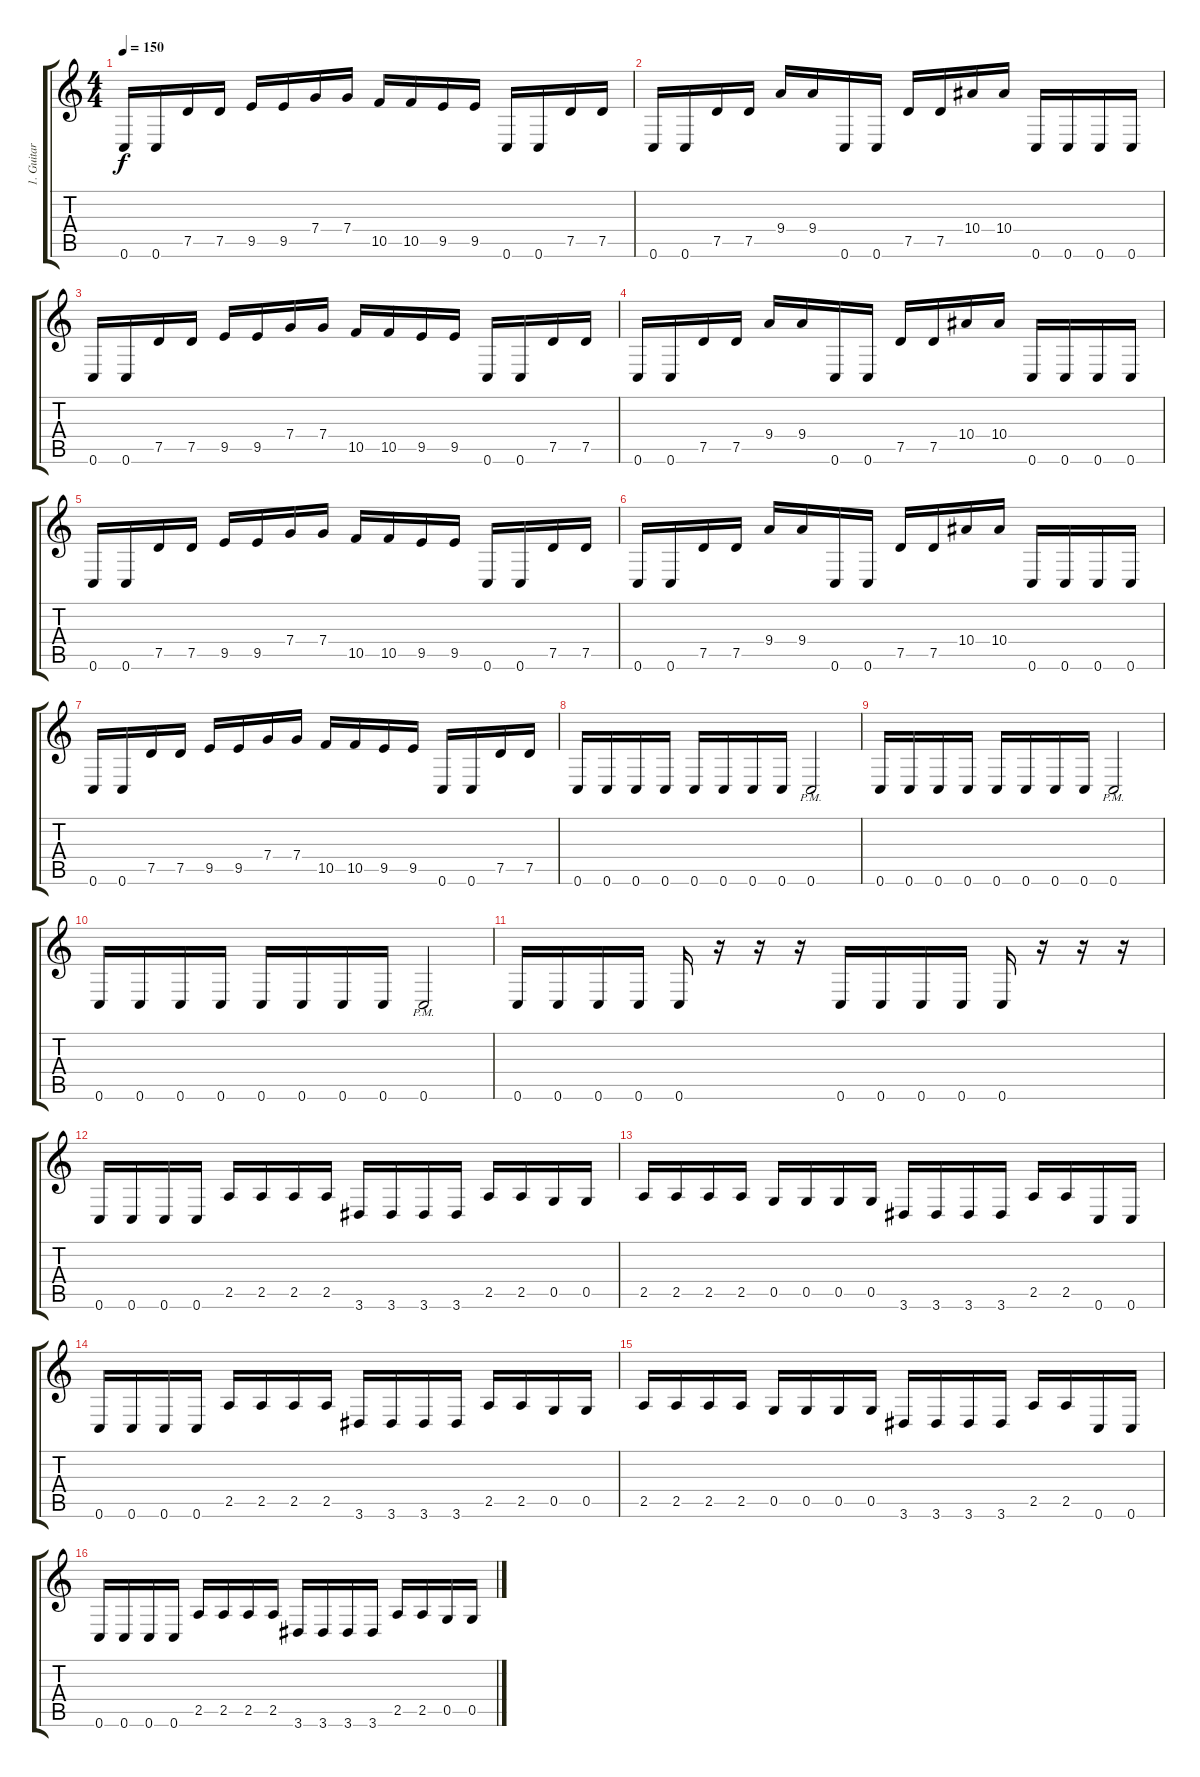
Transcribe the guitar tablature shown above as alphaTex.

\track ("1. Guitar" "1. Guitar") {instrument distortionguitar}
\staff {score tabs}
\tuning (D4 A3 F3 C3 G2 C2) {hide}
\ts (4 4)
\tempo 150
\clef g2
\ks c
0.6.16{dy f} 0.6.16 7.5.16 7.5.16 9.5.16 9.5.16 7.4.16 7.4.16 10.5.16 10.5.16 9.5.16 9.5.16 0.6.16 0.6.16 7.5.16 7.5.16 |
0.6.16 0.6.16 7.5.16 7.5.16 9.4.16 9.4.16 0.6.16 0.6.16 7.5.16 7.5.16 10.4.16 10.4.16 0.6.16 0.6.16 0.6.16 0.6.16 |
0.6.16 0.6.16 7.5.16 7.5.16 9.5.16 9.5.16 7.4.16 7.4.16 10.5.16 10.5.16 9.5.16 9.5.16 0.6.16 0.6.16 7.5.16 7.5.16 |
0.6.16 0.6.16 7.5.16 7.5.16 9.4.16 9.4.16 0.6.16 0.6.16 7.5.16 7.5.16 10.4.16 10.4.16 0.6.16 0.6.16 0.6.16 0.6.16 |
0.6.16 0.6.16 7.5.16 7.5.16 9.5.16 9.5.16 7.4.16 7.4.16 10.5.16 10.5.16 9.5.16 9.5.16 0.6.16 0.6.16 7.5.16 7.5.16 |
0.6.16 0.6.16 7.5.16 7.5.16 9.4.16 9.4.16 0.6.16 0.6.16 7.5.16 7.5.16 10.4.16 10.4.16 0.6.16 0.6.16 0.6.16 0.6.16 |
0.6.16 0.6.16 7.5.16 7.5.16 9.5.16 9.5.16 7.4.16 7.4.16 10.5.16 10.5.16 9.5.16 9.5.16 0.6.16 0.6.16 7.5.16 7.5.16 |
0.6.16 0.6.16 0.6.16 0.6.16 0.6.16 0.6.16 0.6.16 0.6.16 0.6{pm}.2 |
0.6.16 0.6.16 0.6.16 0.6.16 0.6.16 0.6.16 0.6.16 0.6.16 0.6{pm}.2 |
0.6.16 0.6.16 0.6.16 0.6.16 0.6.16 0.6.16 0.6.16 0.6.16 0.6{pm}.2 |
0.6.16 0.6.16 0.6.16 0.6.16 0.6.16 r.16 r.16 r.16 0.6.16 0.6.16 0.6.16 0.6.16 0.6.16 r.16 r.16 r.16 |
0.6.16 0.6.16 0.6.16 0.6.16 2.5.16 2.5.16 2.5.16 2.5.16 3.6.16 3.6.16 3.6.16 3.6.16 2.5.16 2.5.16 0.5.16 0.5.16 |
2.5.16 2.5.16 2.5.16 2.5.16 0.5.16 0.5.16 0.5.16 0.5.16 3.6.16 3.6.16 3.6.16 3.6.16 2.5.16 2.5.16 0.6.16 0.6.16 |
0.6.16 0.6.16 0.6.16 0.6.16 2.5.16 2.5.16 2.5.16 2.5.16 3.6.16 3.6.16 3.6.16 3.6.16 2.5.16 2.5.16 0.5.16 0.5.16 |
2.5.16 2.5.16 2.5.16 2.5.16 0.5.16 0.5.16 0.5.16 0.5.16 3.6.16 3.6.16 3.6.16 3.6.16 2.5.16 2.5.16 0.6.16 0.6.16 |
0.6.16 0.6.16 0.6.16 0.6.16 2.5.16 2.5.16 2.5.16 2.5.16 3.6.16 3.6.16 3.6.16 3.6.16 2.5.16 2.5.16 0.5.16 0.5.16
